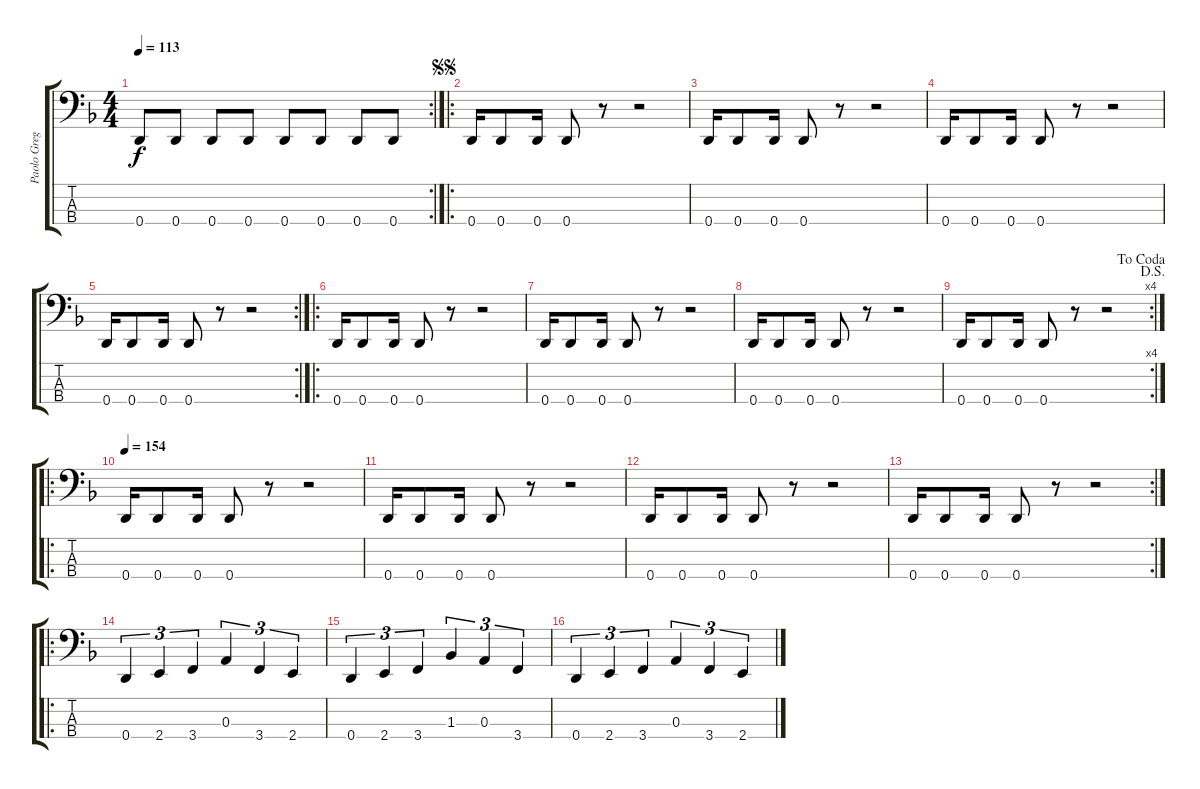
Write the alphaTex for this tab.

\track ("Paolo Gregoletto" "Paolo Greg") {instrument electricbasspick}
\staff {score tabs}
\tuning (G2 D2 A1 D1) {hide}
\rc 2
\ts (4 4)
\tempo 113
\clef f4
\ks f
0.4.8{dy f} 0.4.8 0.4.8 0.4.8 0.4.8 0.4.8 0.4.8 0.4.8 |
\ro
\jump segnosegno
0.4.16 0.4.8 0.4.16 0.4.8 r.8 r.2 |
0.4.16 0.4.8 0.4.16 0.4.8 r.8 r.2 |
0.4.16 0.4.8 0.4.16 0.4.8 r.8 r.2 |
\rc 2
0.4.16 0.4.8 0.4.16 0.4.8 r.8 r.2 |
\ro
0.4.16 0.4.8 0.4.16 0.4.8 r.8 r.2 |
0.4.16 0.4.8 0.4.16 0.4.8 r.8 r.2 |
0.4.16 0.4.8 0.4.16 0.4.8 r.8 r.2 |
\rc 4
\jump dalsegno
\jump dacoda
0.4.16 0.4.8 0.4.16 0.4.8 r.8 r.2 |
\ro
\tempo 154
0.4.16 0.4.8 0.4.16 0.4.8 r.8 r.2 |
0.4.16 0.4.8 0.4.16 0.4.8 r.8 r.2 |
0.4.16 0.4.8 0.4.16 0.4.8 r.8 r.2 |
\rc 2
0.4.16 0.4.8 0.4.16 0.4.8 r.8 r.2 |
\ro
0.4.4{tu (3 2)} 2.4.4{tu (3 2)} 3.4.4{tu (3 2)} 0.3.4{tu (3 2)} 3.4.4{tu (3 2)} 2.4.4{tu (3 2)} |
0.4.4{tu (3 2)} 2.4.4{tu (3 2)} 3.4.4{tu (3 2)} 1.3.4{tu (3 2)} 0.3.4{tu (3 2)} 3.4.4{tu (3 2)} |
0.4.4{tu (3 2)} 2.4.4{tu (3 2)} 3.4.4{tu (3 2)} 0.3.4{tu (3 2)} 3.4.4{tu (3 2)} 2.4.4{tu (3 2)}
